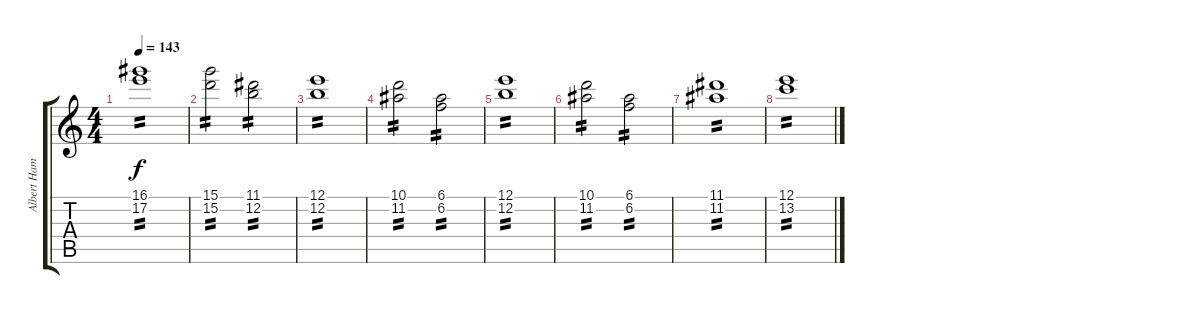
\track ("Albert Hammond Jr." "Albert Ham") {instrument electricguitarclean}
\staff {score tabs}
\tuning (E4 B3 G3 D3 A2 E2) {hide}
\ts (4 4)
\tempo 143
\clef g2
\ks c
(16.1 17.2).1{tp 2 dy f} |
(15.1 15.2).2{tp 2} (11.1 12.2).2{tp 2} |
(12.1 12.2).1{tp 2} |
(10.1 11.2).2{tp 2} (6.1 6.2).2{tp 2} |
(12.1 12.2).1{tp 2} |
(10.1 11.2).2{tp 2} (6.1 6.2).2{tp 2} |
(11.1 11.2).1{tp 2} |
(12.1 13.2).1{tp 2}
